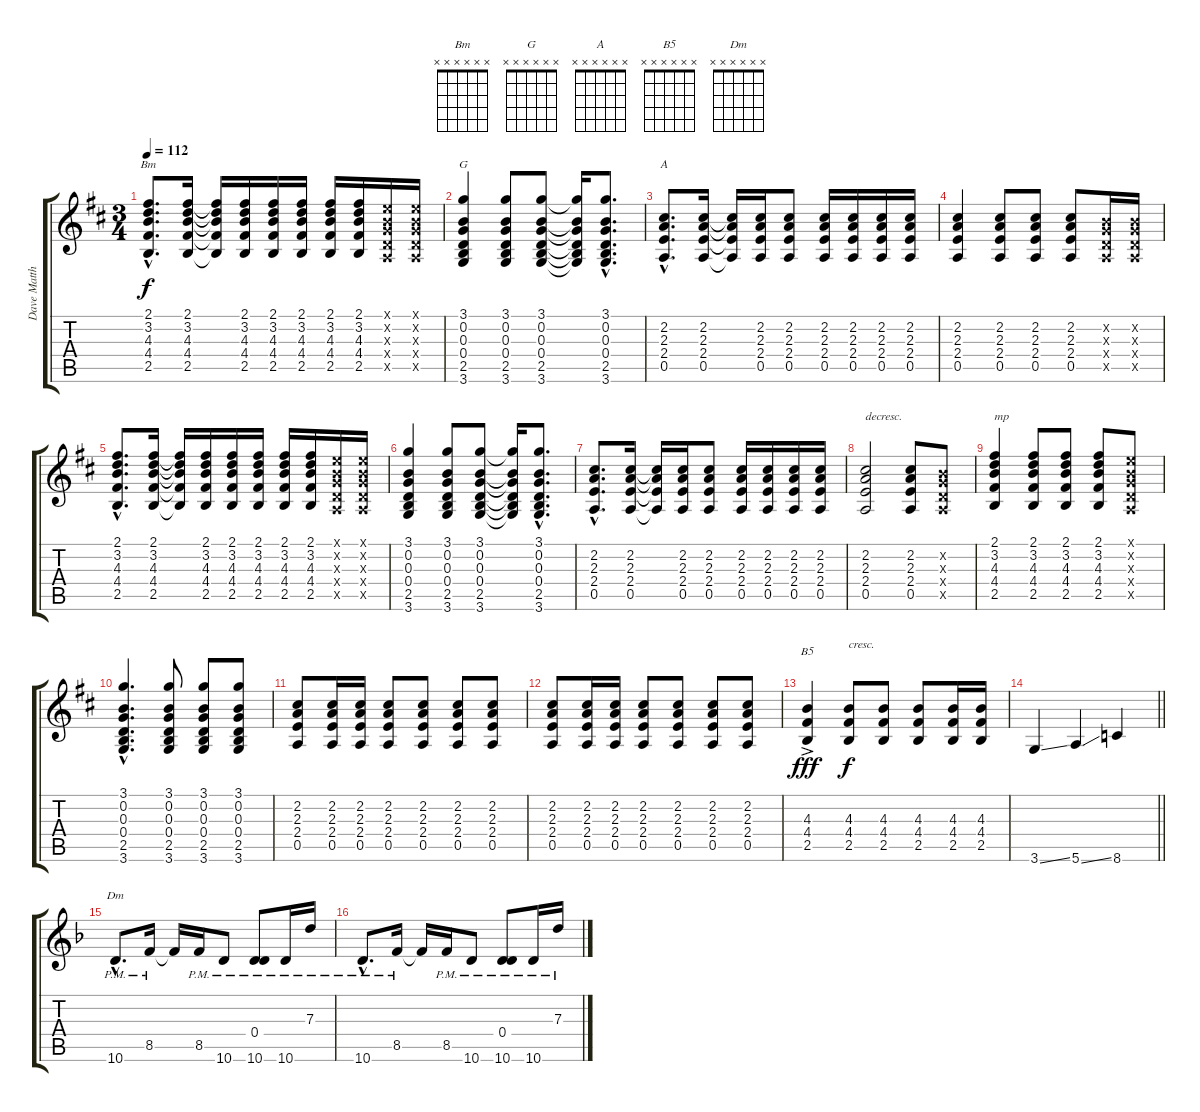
\track ("Dave Matthews" "Dave Matth") {instrument acousticguitarsteel}
\staff {score tabs}
\tuning (E4 B3 G3 D3 A2 E2) {hide}
\chord ("Bm" x x x x x x)
\chord ("G" x x x x x x)
\chord ("A" x x x x x x)
\chord ("B5" x x x x x x)
\chord ("Dm" x x x x x x)
\ts (3 4)
\tempo 112
\clef g2
\ks bminor
(2.1{hac} 3.2{hac} 4.3{hac} 4.4{hac} 2.5{hac}).8{d ch "Bm" dy f} (2.1 3.2 4.3 4.4 2.5).16 (2.1{t} 3.2{t} 4.3{t} 4.4{t} 2.5{t}).16 (2.1 3.2 4.3 4.4 2.5).16 (2.1 3.2 4.3 4.4 2.5).16 (2.1 3.2 4.3 4.4 2.5).16 (2.1 3.2 4.3 4.4 2.5).16 (2.1 3.2 4.3 4.4 2.5).16 (0.1{x} 0.2{x} 0.3{x} 0.4{x} 0.5{x}).16 (0.1{x} 0.2{x} 0.3{x} 0.4{x} 0.5{x}).16 |
(3.1 0.2 0.3 0.4 2.5 3.6).4{ch "G"} (3.1 0.2 0.3 0.4 2.5 3.6).8 (3.1 0.2 0.3 0.4 2.5 3.6).8 (3.1{t} 0.2{t} 0.3{t} 0.4{t} 2.5{t} 3.6{t}).16 (3.1{hac} 0.2{hac} 0.3{hac} 0.4{hac} 2.5{hac} 3.6{hac}).8{d} |
(2.2{hac} 2.3{hac} 2.4{hac} 0.5{hac}).8{d ch "A"} (2.2 2.3 2.4 0.5).16 (2.2{t} 2.3{t} 2.4{t} 0.5{t}).16 (2.2 2.3 2.4 0.5).16 (2.2 2.3 2.4 0.5).8 (2.2 2.3 2.4 0.5).16 (2.2 2.3 2.4 0.5).16 (2.2 2.3 2.4 0.5).16 (2.2 2.3 2.4 0.5).16 |
(2.2 2.3 2.4 0.5).4 (2.2 2.3 2.4 0.5).8 (2.2 2.3 2.4 0.5).8 (2.2 2.3 2.4 0.5).8 (0.2{x} 0.3{x} 0.4{x} 0.5{x}).16 (0.2{x} 0.3{x} 0.4{x} 0.5{x}).16 |
(2.1{hac} 3.2{hac} 4.3{hac} 4.4{hac} 2.5{hac}).8{d} (2.1 3.2 4.3 4.4 2.5).16 (2.1{t} 3.2{t} 4.3{t} 4.4{t} 2.5{t}).16 (2.1 3.2 4.3 4.4 2.5).16 (2.1 3.2 4.3 4.4 2.5).16 (2.1 3.2 4.3 4.4 2.5).16 (2.1 3.2 4.3 4.4 2.5).16 (2.1 3.2 4.3 4.4 2.5).16 (0.1{x} 0.2{x} 0.3{x} 0.4{x} 0.5{x}).16 (0.1{x} 0.2{x} 0.3{x} 0.4{x} 0.5{x}).16 |
(3.1 0.2 0.3 0.4 2.5 3.6).4 (3.1 0.2 0.3 0.4 2.5 3.6).8 (3.1 0.2 0.3 0.4 2.5 3.6).8 (3.1{t} 0.2{t} 0.3{t} 0.4{t} 2.5{t} 3.6{t}).16 (3.1{hac} 0.2{hac} 0.3{hac} 0.4{hac} 2.5{hac} 3.6{hac}).8{d} |
(2.2{hac} 2.3{hac} 2.4{hac} 0.5{hac}).8{d} (2.2 2.3 2.4 0.5).16 (2.2{t} 2.3{t} 2.4{t} 0.5{t}).16 (2.2 2.3 2.4 0.5).16 (2.2 2.3 2.4 0.5).8 (2.2 2.3 2.4 0.5).16 (2.2 2.3 2.4 0.5).16 (2.2 2.3 2.4 0.5).16 (2.2 2.3 2.4 0.5).16 |
(2.2 2.3 2.4 0.5).2{txt "decresc."} (2.2 2.3 2.4 0.5).8 (0.2{x} 0.3{x} 0.4{x} 0.5{x}).8 |
(2.1 3.2 4.3 4.4 2.5).4{txt "mp"} (2.1 3.2 4.3 4.4 2.5).8 (2.1 3.2 4.3 4.4 2.5).8 (2.1 3.2 4.3 4.4 2.5).8 (0.1{x} 0.2{x} 0.3{x} 0.4{x} 0.5{x}).8 |
(3.1{hac} 0.2{hac} 0.3{hac} 0.4{hac} 2.5{hac} 3.6{hac}).4{d} (3.1 0.2 0.3 0.4 2.5 3.6).8 (3.1 0.2 0.3 0.4 2.5 3.6).8 (3.1 0.2 0.3 0.4 2.5 3.6).8 |
(2.2 2.3 2.4 0.5).8 (2.2 2.3 2.4 0.5).16 (2.2 2.3 2.4 0.5).16 (2.2 2.3 2.4 0.5).8 (2.2 2.3 2.4 0.5).8 (2.2 2.3 2.4 0.5).8 (2.2 2.3 2.4 0.5).8 |
(2.2 2.3 2.4 0.5).8 (2.2 2.3 2.4 0.5).16 (2.2 2.3 2.4 0.5).16 (2.2 2.3 2.4 0.5).8 (2.2 2.3 2.4 0.5).8 (2.2 2.3 2.4 0.5).8 (2.2 2.3 2.4 0.5).8 |
(4.3{ac} 4.4{ac} 2.5{ac}).4{ch "B5" dy fff} (4.3 4.4 2.5).8{txt "cresc." dy f} (4.3 4.4 2.5).8 (4.3 4.4 2.5).8 (4.3 4.4 2.5).16 (4.3 4.4 2.5).16 |
\barLineRight lightlight
3.6{ss}.4 5.6{ss}.4 8.6.4 |
\ks dminor
10.6{hac pm}.8{d ch "Dm"} 8.5{pm}.16 8.5{t}.16 8.5{pm}.16 10.6{pm}.8 (0.4{pm} 10.6{pm}).8 10.6{pm}.16 7.3{pm}.16 |
10.6{hac pm}.8{d} 8.5{pm}.16 8.5{t}.16 8.5{pm}.16 10.6{pm}.8 (0.4{pm} 10.6{pm}).8 10.6{pm}.16 7.3{pm}.16
